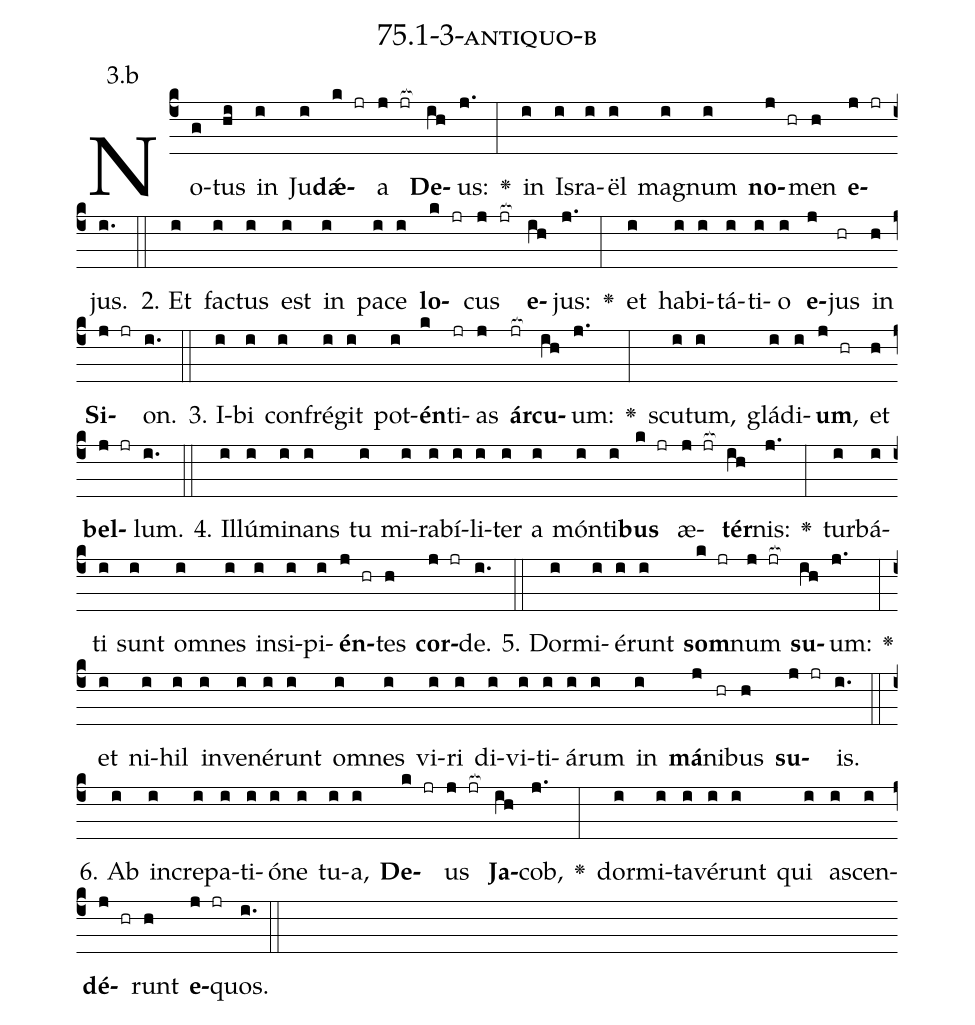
name: 75.1-3-antiquo-b;
annotation: 3.b;
%%
(c4)No(g)tus(hi) in(i) Ju(i)<b>dǽ</b>(k jr)a(j jr[ocb:1{]) <b>De</b>(ih[ocb:0}])us:(j.) <v>\greheightstar</v>(:) in(i) Is(i)ra(i)ël(i) ma(i)gnum(i) <b>no</b>(j hr)men(h) <b>e</b>(j jr)jus.(i.) (::)
2. Et(i) fac(i)tus(i) est(i) in(i) pa(i)ce(i) <b>lo</b>(k jr)cus(j jr[ocb:1{]) <b>e</b>(ih[ocb:0}])jus:(j.) <v>\greheightstar</v>(:) et(i) ha(i)bi(i)tá(i)ti(i)o(i) <b>e</b>(j)jus(hr) in(h) <b>Si</b>(j jr)on.(i.) (::)
3. I(i)bi(i) con(i)fré(i)git(i) pot(i)<b>én</b>(k)ti(jr)as(j) <b>ár</b>(jr[ocb:1{])<b>cu</b>(ih[ocb:0}])um:(j.) <v>\greheightstar</v>(:) scu(i)tum,(i) glá(i)di(i)<b>um</b>,(j hr) et(h) <b>bel</b>(j jr)lum.(i.) (::)
4. Il(i)lú(i)mi(i)nans(i) tu(i) mi(i)ra(i)bí(i)li(i)ter(i) a(i) món(i)ti(i)<b>bus</b>(k jr) æ(j jr[ocb:1{])<b>tér</b>(ih[ocb:0}])nis:(j.) <v>\greheightstar</v>(:) tur(i)bá(i)ti(i) sunt(i) om(i)nes(i) in(i)si(i)pi(i)<b>én</b>(j hr)tes(h) <b>cor</b>(j jr)de.(i.) (::)
5. Dor(i)mi(i)é(i)runt(i) <b>som</b>(k jr)num(j jr[ocb:1{]) <b>su</b>(ih[ocb:0}])um:(j.) <v>\greheightstar</v>(:) et(i) ni(i)hil(i) in(i)ve(i)né(i)runt(i) om(i)nes(i) vi(i)ri(i) di(i)vi(i)ti(i)á(i)rum(i) in(i) <b>má</b>(j)ni(hr)bus(h) <b>su</b>(j jr)is.(i.) (::)
6. Ab(i) in(i)cre(i)pa(i)ti(i)ó(i)ne(i) tu(i)a,(i) <b>De</b>(k jr)us(j jr[ocb:1{]) <b>Ja</b>(ih[ocb:0}])cob,(j.) <v>\greheightstar</v>(:) dor(i)mi(i)ta(i)vé(i)runt(i) qui(i) a(i)scen(i)<b>dé</b>(j hr)runt(h) <b>e</b>(j jr)quos.(i.) (::)
